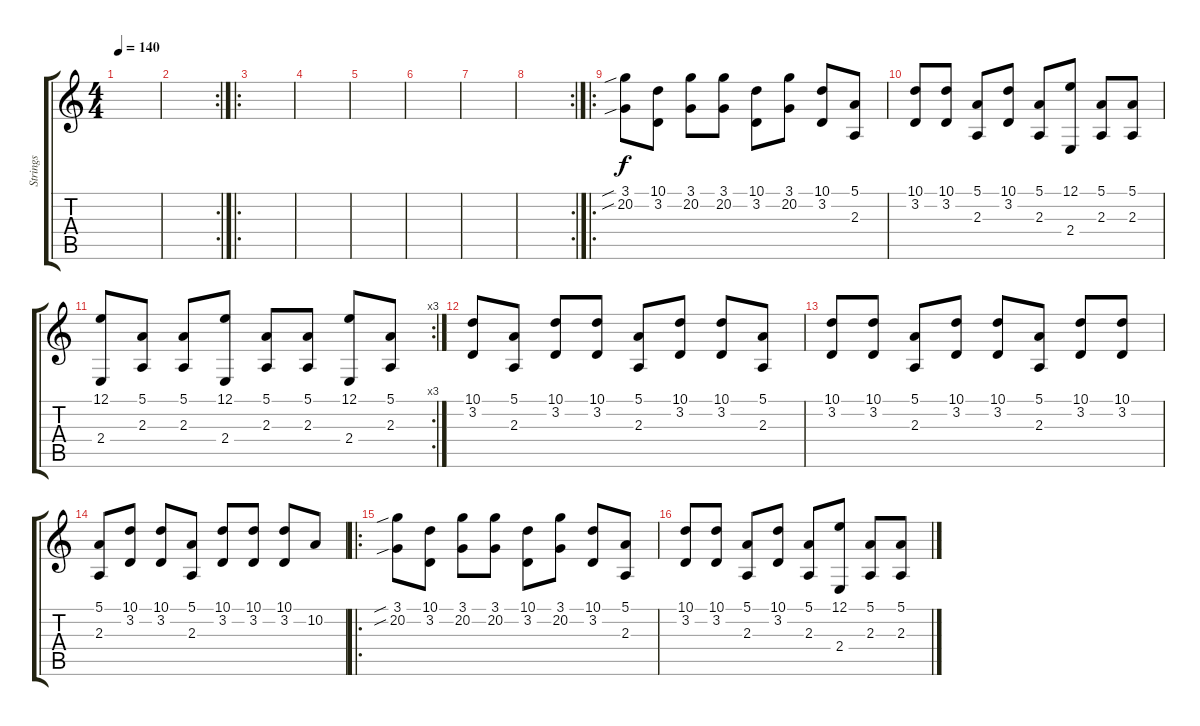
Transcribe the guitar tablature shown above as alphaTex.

\track ("Strings" "Strings") {instrument tremolostrings}
\staff {score tabs}
\tuning (E4 B3 G3 D3 A2 E2) {hide}
\ts (4 4)
\tempo 140
\clef g2
\ks c
|
\rc 2
|
\ro
|
|
|
|
|
\rc 2
|
\ro
(3.1{sib} 20.2{sib}).8 (10.1 3.2).8 (3.1 20.2).8 (3.1 20.2).8 (10.1 3.2).8 (3.1 20.2).8 (10.1 3.2).8 (5.1 2.3).8 |
(10.1 3.2).8 (10.1 3.2).8 (5.1 2.3).8 (10.1 3.2).8 (5.1 2.3).8 (12.1 2.4).8 (5.1 2.3).8 (5.1 2.3).8 |
\rc 3
(12.1 2.4).8 (5.1 2.3).8 (5.1 2.3).8 (12.1 2.4).8 (5.1 2.3).8 (5.1 2.3).8 (12.1 2.4).8 (5.1 2.3).8 |
(10.1 3.2).8 (5.1 2.3).8 (10.1 3.2).8 (10.1 3.2).8 (5.1 2.3).8 (10.1 3.2).8 (10.1 3.2).8 (5.1 2.3).8 |
(10.1 3.2).8 (10.1 3.2).8 (5.1 2.3).8 (10.1 3.2).8 (10.1 3.2).8 (5.1 2.3).8 (10.1 3.2).8 (10.1 3.2).8 |
(5.1 2.3).8 (10.1 3.2).8 (10.1 3.2).8 (5.1 2.3).8 (10.1 3.2).8 (10.1 3.2).8 (10.1 3.2).8 10.2.8 |
\ro
(3.1{sib} 20.2{sib}).8 (10.1 3.2).8 (3.1 20.2).8 (3.1 20.2).8 (10.1 3.2).8 (3.1 20.2).8 (10.1 3.2).8 (5.1 2.3).8 |
(10.1 3.2).8 (10.1 3.2).8 (5.1 2.3).8 (10.1 3.2).8 (5.1 2.3).8 (12.1 2.4).8 (5.1 2.3).8 (5.1 2.3).8
